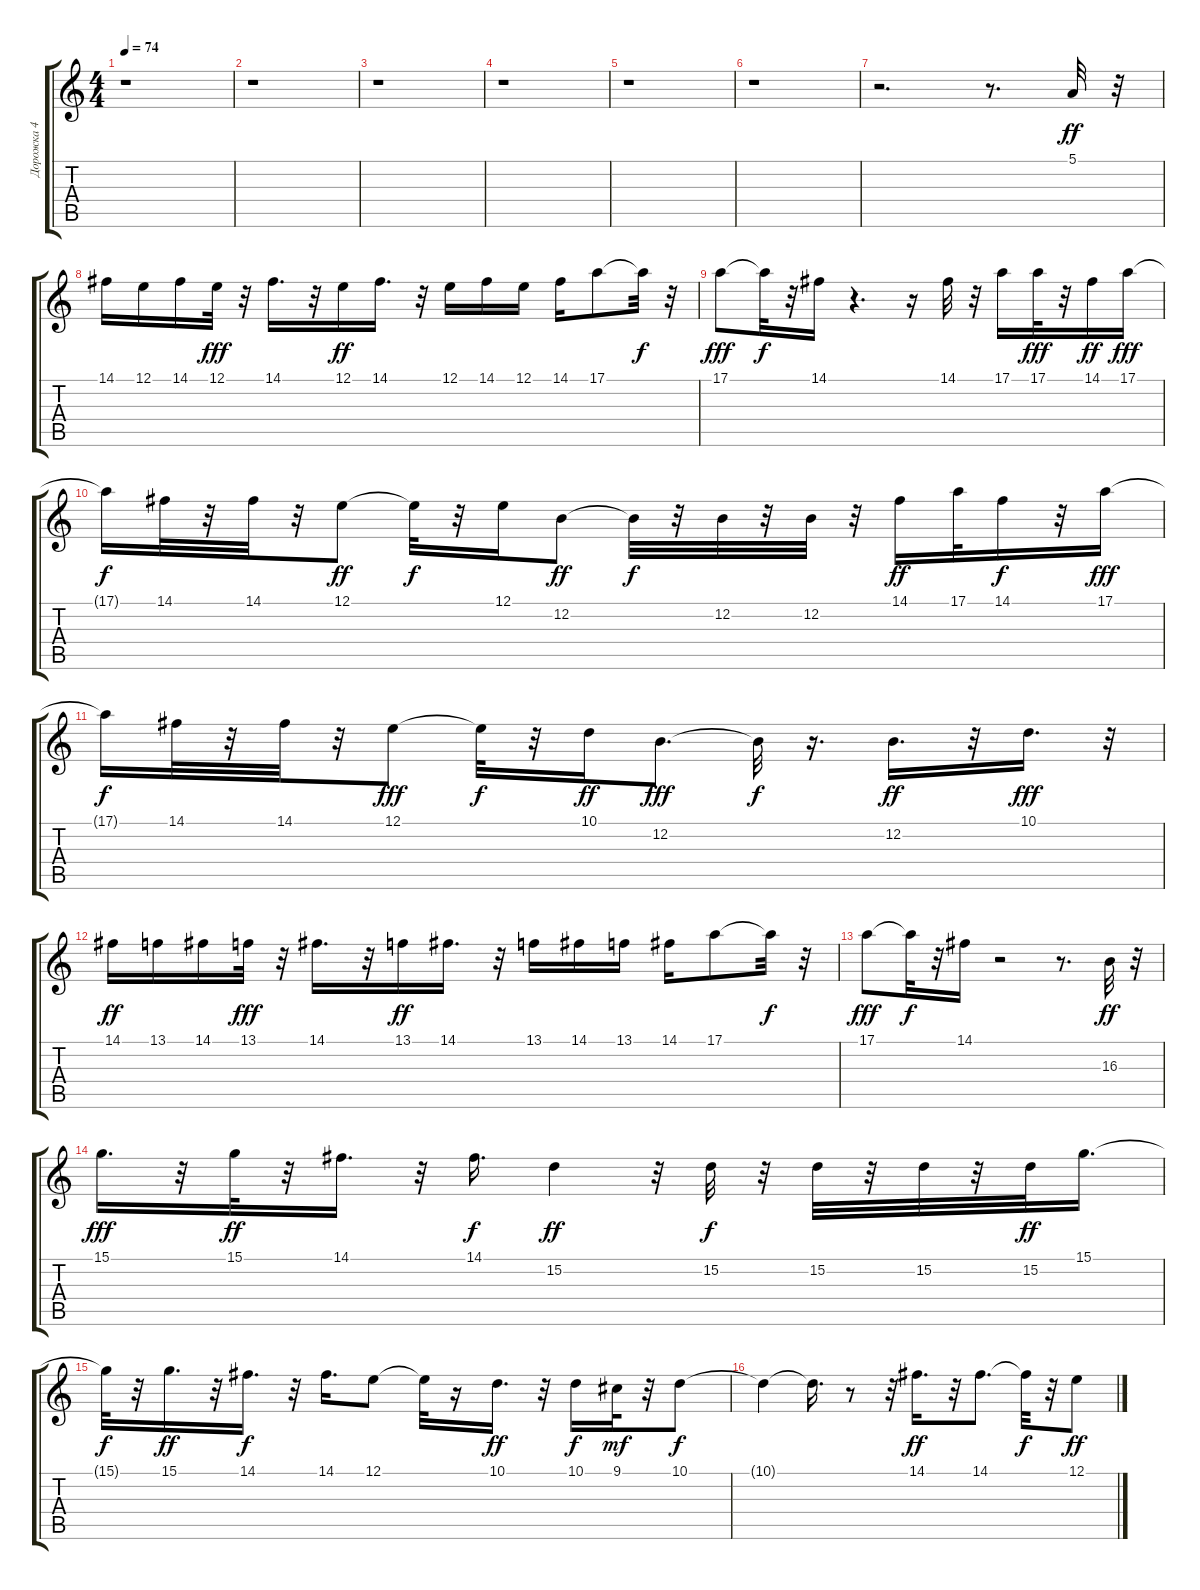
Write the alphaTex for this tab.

\track ("Дорожка 4" "Дорожка 4") {instrument flute}
\staff {score tabs}
\tuning (E4 B3 G3 D3 A2 E2) {hide}
\ts (4 4)
\tempo 74
\clef g2
\ks c
r.1{dy f} |
r.1 |
r.1 |
r.1 |
r.1 |
r.1 |
r.2{d} r.8{d} 5.1.32{dy ff} r.32 |
14.1.16 12.1.16 14.1.16 12.1.32{dy fff} r.32 14.1.16{d} r.32 12.1.16{dy ff} 14.1.16{d} r.32 12.1.16 14.1.16 12.1.16 14.1.16 17.1.8 17.1{t}.32{dy f} r.32 |
17.1.8{dy fff} 17.1{t}.32{dy f} r.32 14.1.16 r.4{d} r.16 14.1.32 r.32 17.1.16 17.1.32{dy fff} r.32 14.1.16{dy ff} 17.1.16{dy fff} |
17.1{t}.16{dy f} 14.1.32 r.32 14.1.32 r.32 12.1.8{dy ff} 12.1{t}.32{dy f} r.32 12.1.16 12.2.8{dy ff} 12.2{t}.32{dy f} r.32 12.2.32 r.32 12.2.32 r.32 14.1.16{dy ff} 17.1.32 14.1.16{dy f} r.32 17.1.16{dy fff} |
17.1{t}.16{dy f} 14.1.32 r.32 14.1.32 r.32 12.1.8{dy fff} 12.1{t}.32{dy f} r.32 10.1.16{dy ff} 12.2.8{d dy fff} 12.2{t}.32{dy f} r.16{d} 12.2.16{d dy ff} r.32 10.1.16{d dy fff} r.32 |
14.1.16{dy ff} 13.1.16 14.1.16 13.1.32{dy fff} r.32 14.1.16{d} r.32 13.1.16{dy ff} 14.1.16{d} r.32 13.1.16 14.1.16 13.1.16 14.1.16 17.1.8 17.1{t}.32{dy f} r.32 |
17.1.8{dy fff} 17.1{t}.32{dy f} r.32 14.1.16 r.2 r.8{d} 16.3.32{dy ff} r.32 |
15.1.16{d dy fff} r.32 15.1.32{dy ff} r.32 14.1.16{d} r.32 14.1.16{d dy f} 15.2.4{dy ff} r.32 15.2.32{dy f} r.32 15.2.32 r.32 15.2.32 r.32 15.2.32{dy ff} 15.1.16{d} |
15.1{t}.32{dy f} r.32 15.1.16{d dy ff} r.32 14.1.16{d dy f} r.32 14.1.16{d} 12.1.8 12.1{t}.32 r.16 10.1.16{d dy ff} r.32 10.1.16{dy f} 9.1.32{dy mf} r.32 10.1.8{dy f} |
10.1{t}.4 10.1{t}.16{d} r.8 r.32 14.1.16{d dy ff} r.32 14.1.8{d} 14.1{t}.32{dy f} r.32 12.1.8{dy ff}
